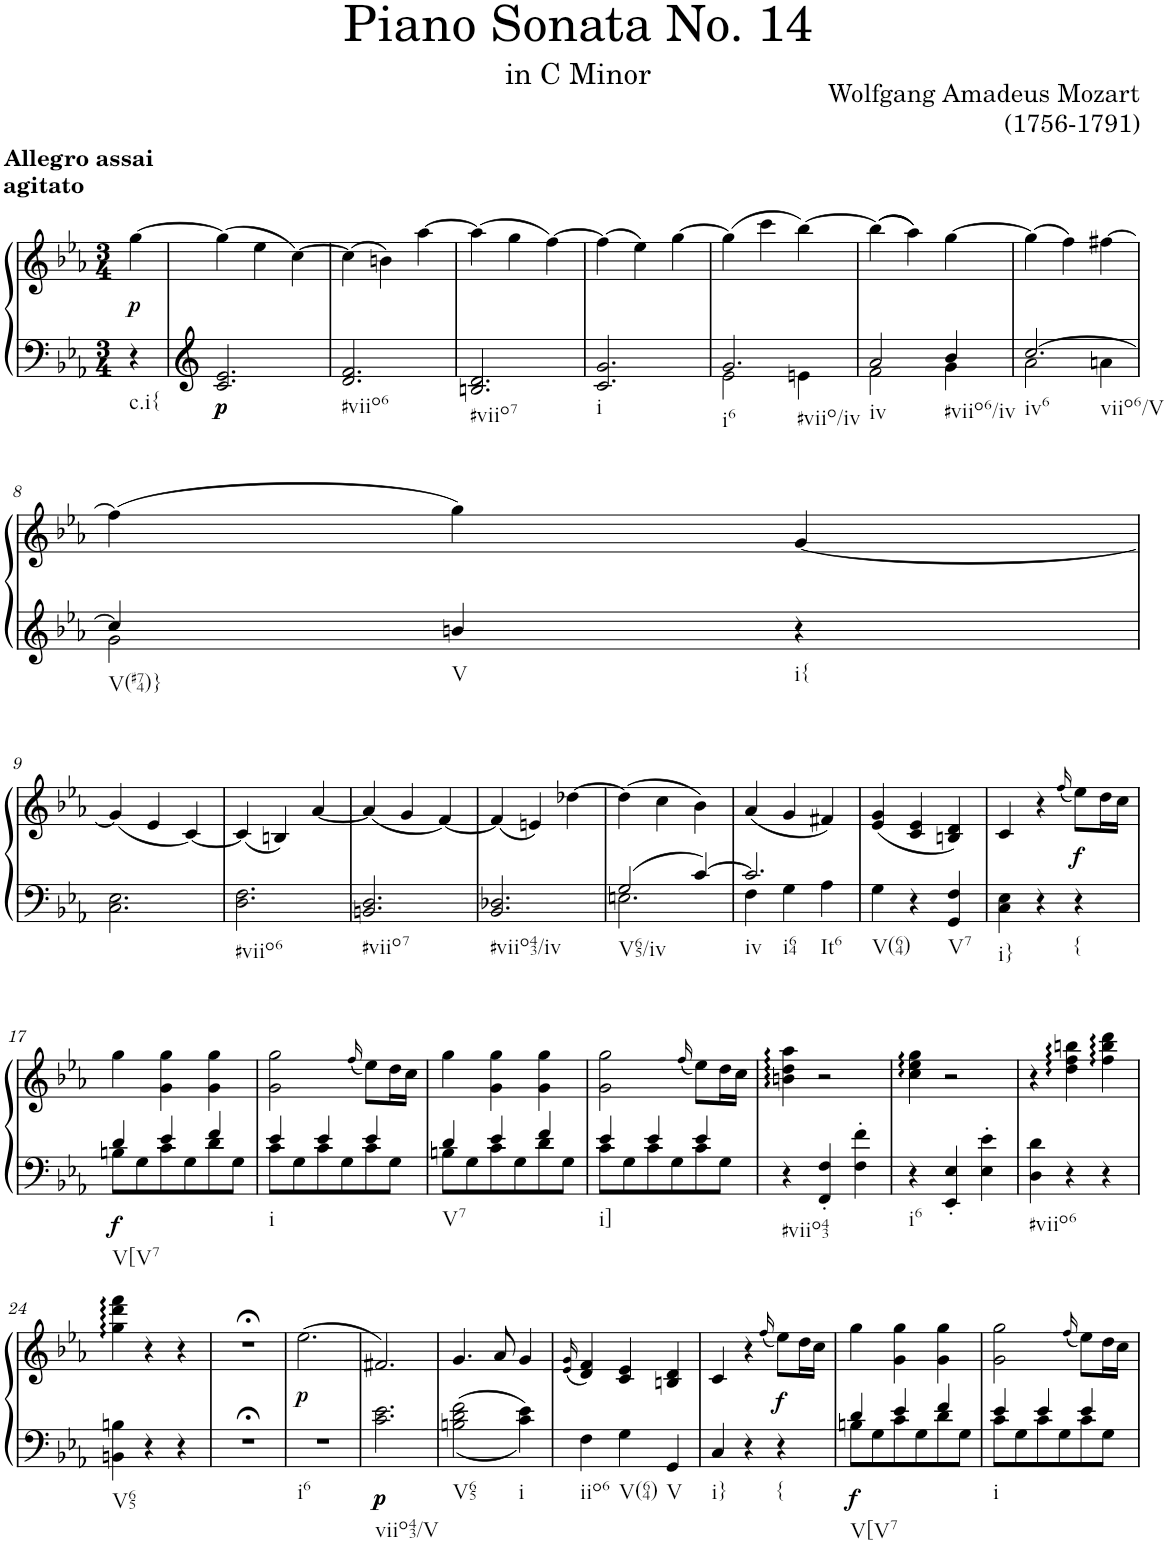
**kern	**kern	**dynam
*part1	*part1	*part1
*staff2	*staff1	*staff1/2
*I"Piano	*	*
*I'Pno.	*	*
*clefF4	*clefG2	*
*k[b-e-a-]	*k[b-e-a-]	*
*M3/4	*M3/4	*
=	=	=
!	!LO:TX:a:B:t=Allegro assai	!
!	!LO:TX:a:t=agitato	!
!LO:TX:b:t=c.i{	!	!
!	!	!LO:DY:b
4r	[4gg\	p
=1	=1	=1
!	!	!LO:DY:b=2
!	!	!LO:DY:n=1:b=2
2.c/ 2.e-/	(4gg\]	p p
.	4ee-\	.
.	[4cc\)	.
=2	=2	=2
!LO:TX:b:t=#viio6	!	!
2.d/ 2.f/	(4cc\]	.
.	4bn\)	.
.	[4aa-\	.
=3	=3	=3
!LO:TX:b:t=#viio7	!	!
2.Bn/ 2.d/	(4aa-\]	.
.	4gg\	.
.	[4ff\)	.
=4	=4	=4
!LO:TX:b:t=i	!	!
2.c/ 2.g/	(4ff\]	.
.	4ee-\)	.
.	[4gg\	.
=5	=5	=5
*^	*	*
!LO:TX:b:t=i6	!	!	!
!LO:TX:b:t=#viio/iv	!	!	!
2.g/	2e-\	(4gg\]	.
.	.	4ccc\	.
.	4en\	[4bb-\)	.
=6	=6	=6	=6
!LO:TX:b:t=iv	!	!	!
2a-/	2f\	((4bb-\]	.
.	.	4aa-\))	.
!LO:TX:b:t=#viio6/iv	!	!	!
4b-/	4g\	[4gg\	.
=7	=7	=7	=7
!LO:TX:b:t=iv6	!	!	!
!LO:TX:b:t=viio6/V	!	!	!
[2.cc/	2a-\	(4gg\]	.
.	.	4ff\)	.
.	4an\	[4ff#X\	.
!!LO:LB:g=z
=8	=8	=8	=8
!LO:TX:b:t=V(#74)}	!	!	!
4cc/]	2g\	(4ff#\]	.
!LO:TX:b:t=V	!	!	!
4bn/	.	4gg\)	.
!LO:TX:b:t=i{	!	!	!
4r	4ryy	[4g/	.
*v	*v	*	*
!!LO:LB:g=z
=9	=9	=9
2.C\ 2.E-\	(4g/]	.
.	4e-/	.
.	[4c/)	.
=10	=10	=10
!LO:TX:b:t=#viio6	!	!
2.D\ 2.F\	(4c/]	.
.	4Bn/)	.
.	[4a-/	.
=11	=11	=11
!LO:TX:b:t=#viio7	!	!
2.BBn/ 2.D/	(4a-/]	.
.	4g/	.
.	[4f/)	.
=12	=12	=12
!LO:TX:b:t=#viio43/iv	!	!
2.BB-/ 2.D-X/	(4f/]	.
.	4en/)	.
.	[4dd-X\	.
=13	=13	=13
*^	*	*
!LO:TX:b:t=V65/iv	!	!	!
2G/	2.En\	(4dd-\]	.
.	.	4cc\	.
[4c/	.	4b-\)	.
=14	=14	=14	=14
!LO:TX:b:t=iv	!	!	!
!LO:TX:b:t=i64	!	!	!
!LO:TX:b:t=It6	!	!	!
2.c/]	4F\	(4a-/	.
.	4G\	4g/	.
.	4A-\	4f#X/)	.
=15	=15	=15	=15
!LO:TX:b:t=V(64)	!	!	!
*v	*v	*	*
4G\	(4e-/ 4g/	.
4r	4c/ 4e-/	.
!LO:TX:b:t=V7	!	!
4GG/ 4F/	4Bn/ 4d/)	.
=16	=16	=16
!LO:TX:b:t=i}	!	!
4C\ 4E-\	4c/	.
4r	4r	.
.	(16qff/	.
!LO:TX:b:t={	!	!
!	!	!LO:DY:b
4r	8ee-\L)	f
.	16dd\L	.
.	16cc\JJ	.
!!LO:LB:g=z
=17	=17	=17
*^	*	*
!LO:TX:b:t=V[V7	!	!	!
!	!	!	!LO:DY:b=2
4d/	8Bn\L	4gg\	f
.	8G\	.	.
4e-/	8c\	4g\ 4gg\	.
.	8G\	.	.
4f/	8d\	4g\ 4gg\	.
.	8G\J	.	.
=18	=18	=18	=18
!LO:TX:b:t=i	!	!	!
4e-/	8c\L	2g\ 2gg\	.
.	8G\	.	.
4e-/	8c\	.	.
.	8G\	.	.
.	.	(16qff/	.
4e-/	8c\	8ee-\L)	.
.	8G\J	16dd\L	.
.	.	16cc\JJ	.
=19	=19	=19	=19
!LO:TX:b:t=V7	!	!	!
4d/	8Bn\L	4gg\	.
.	8G\	.	.
4e-/	8c\	4g\ 4gg\	.
.	8G\	.	.
4f/	8d\	4g\ 4gg\	.
.	8G\J	.	.
=20	=20	=20	=20
!LO:TX:b:t=i]	!	!	!
4e-/	8c\L	2g\ 2gg\	.
.	8G\	.	.
4e-/	8c\	.	.
.	8G\	.	.
.	.	(16qff/	.
4e-/	8c\	8ee-\L)	.
.	8G\J	16dd\L	.
.	.	16cc\JJ	.
*v	*v	*	*
=21	=21	=21
!LO:TX:b:t=#viio43	!	!
4r	4bn\ 4dd\ 4aa-\	.
4FF/' 4F/'	2r	.
4F\' 4f\'	.	.
=22	=22	=22
!LO:TX:b:t=i6	!	!
4r	4cc\ 4ee-\ 4gg\	.
4EE-/' 4E-/'	2r	.
4E-\' 4e-\'	.	.
=23	=23	=23
!LO:TX:b:t=#viio6	!	!
4D\ 4d\	4r	.
4r	4dd\ 4ff\ 4bbn\	.
4r	4ff\ 4bb\ 4ddd\	.
!!LO:LB:g=z
=24	=24	=24
!LO:TX:b:t=V65	!	!
4BBn\ 4Bn\	4gg\ 4ddd\ 4fff\	.
4r	4r	.
4r	4r	.
=25	=25	=25
2.r;<	2.r;<	.
=26	=26	=26
!LO:TX:b:t=i6	!	!
!	!	!LO:DY:b
2.r	(2.ee-\	p
=27	=27	=27
!LO:TX:b:t=viio43/V	!	!
!	!	!LO:DY:b=2
!	!	!LO:DY:n=1:b=2
2.c\ 2.e-\	2.f#X/)	p p
=28	=28	=28
!LO:TX:b:t=V65	!	!
2Bn\ 2d\ 2f\	4.g/	.
.	8a-/	.
!LO:TX:b:t=i	!	!
4c\ 4e-\	4g/	.
=29	=29	=29
.	(16qe-/ 16qg/	.
!LO:TX:b:t=iio6	!	!
4F\	4d/ 4f/)	.
!LO:TX:b:t=V(64)	!	!
4G\	4c/ 4e-/	.
!LO:TX:b:t=V	!	!
4GG/	4Bn/ 4d/	.
=30	=30	=30
!LO:TX:b:t=i}	!	!
4C/	4c/	.
4r	4r	.
.	(16qff/	.
!LO:TX:b:t={	!	!
!	!	!LO:DY:b
4r	8ee-\L)	f
.	16dd\L	.
.	16cc\JJ	.
=31	=31	=31
*^	*	*
!LO:TX:b:t=V[V7	!	!	!
!	!	!	!LO:DY:b=2
4d/	8Bn\L	4gg\	f
.	8G\	.	.
4e-/	8c\	4g\ 4gg\	.
.	8G\	.	.
4f/	8d\	4g\ 4gg\	.
.	8G\J	.	.
=32	=32	=32	=32
!LO:TX:b:t=i	!	!	!
4e-/	8c\L	2g\ 2gg\	.
.	8G\	.	.
4e-/	8c\	.	.
.	8G\	.	.
.	.	(16qff/	.
4e-/	8c\	8ee-\L)	.
.	8G\J	16dd\L	.
.	.	16cc\JJ	.
*v	*v	*	*
=	=	=
*-	*-	*-
